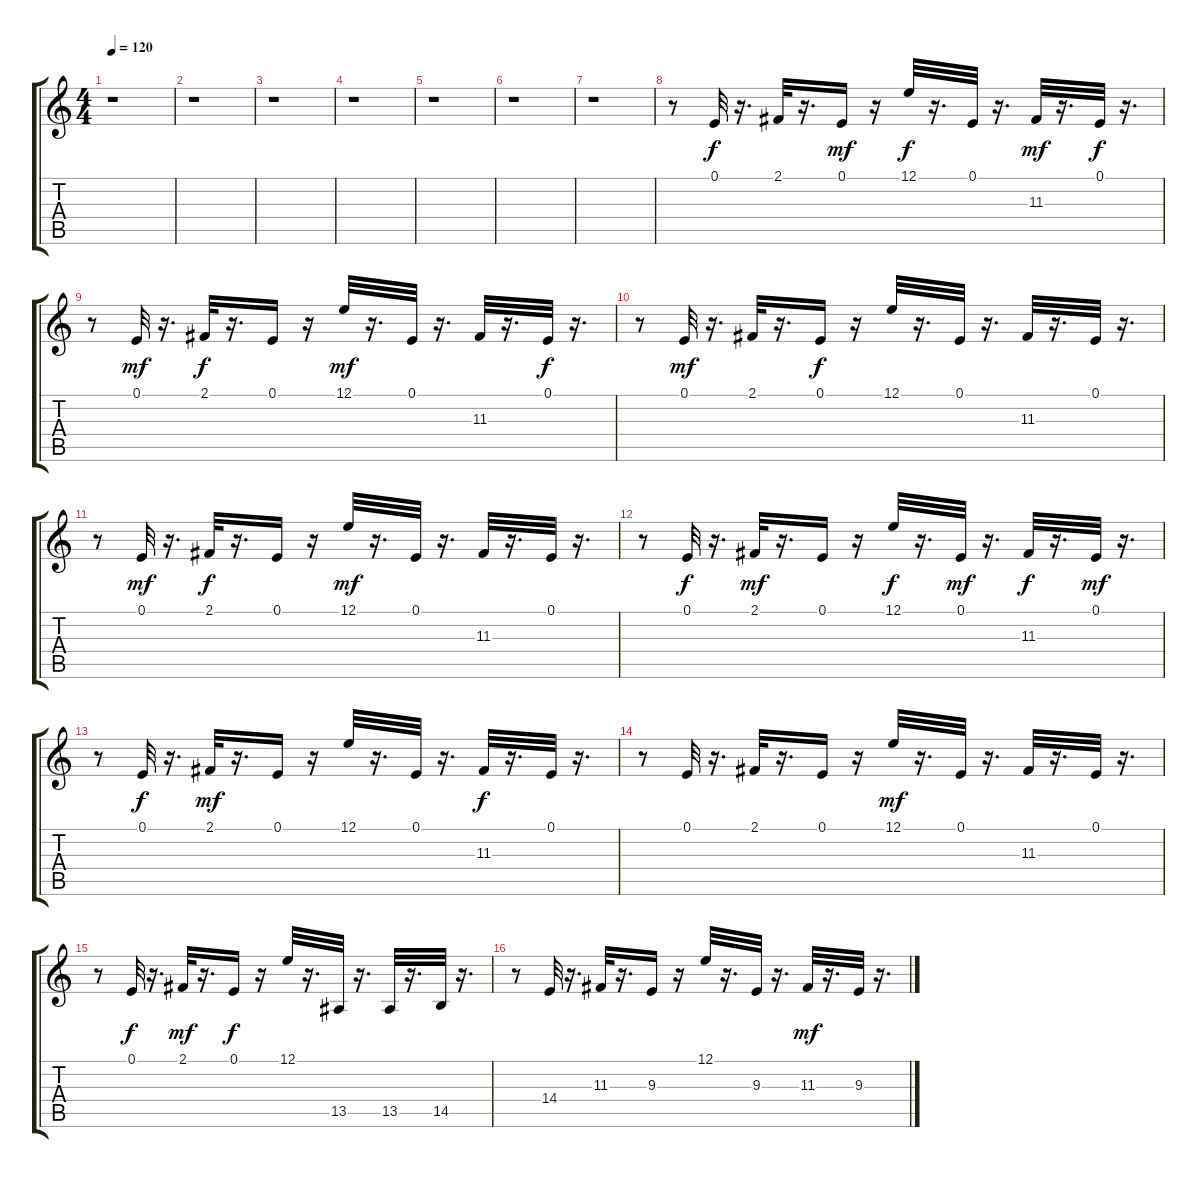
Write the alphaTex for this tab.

\track "" {instrument pad3polysynth}
\staff {score tabs}
\tuning (E4 B3 G3 D3 A2 E2) {hide}
\ts (4 4)
\tempo 120
\clef g2
\ks c
r.1{dy f} |
r.1 |
r.1 |
r.1 |
r.1 |
r.1 |
r.1 |
r.8 0.1.32 r.16{d} 2.1.32 r.16{d} 0.1.16{dy mf} r.16 12.1.32{dy f} r.16{d} 0.1.32 r.16{d} 11.3.32{dy mf} r.16{d} 0.1.32{dy f} r.16{d} |
r.8 0.1.32{dy mf} r.16{d} 2.1.32{dy f} r.16{d} 0.1.16 r.16 12.1.32{dy mf} r.16{d} 0.1.32 r.16{d} 11.3.32 r.16{d} 0.1.32{dy f} r.16{d} |
r.8 0.1.32{dy mf} r.16{d} 2.1.32 r.16{d} 0.1.16{dy f} r.16 12.1.32 r.16{d} 0.1.32 r.16{d} 11.3.32 r.16{d} 0.1.32 r.16{d} |
r.8 0.1.32{dy mf} r.16{d} 2.1.32{dy f} r.16{d} 0.1.16 r.16 12.1.32{dy mf} r.16{d} 0.1.32 r.16{d} 11.3.32 r.16{d} 0.1.32 r.16{d} |
r.8 0.1.32{dy f} r.16{d} 2.1.32{dy mf} r.16{d} 0.1.16 r.16 12.1.32{dy f} r.16{d} 0.1.32{dy mf} r.16{d} 11.3.32{dy f} r.16{d} 0.1.32{dy mf} r.16{d} |
r.8 0.1.32{dy f} r.16{d} 2.1.32{dy mf} r.16{d} 0.1.16 r.16 12.1.32 r.16{d} 0.1.32 r.16{d} 11.3.32{dy f} r.16{d} 0.1.32 r.16{d} |
r.8 0.1.32 r.16{d} 2.1.32 r.16{d} 0.1.16 r.16 12.1.32{dy mf} r.16{d} 0.1.32 r.16{d} 11.3.32 r.16{d} 0.1.32 r.16{d} |
r.8 0.1.32{dy f} r.16{d} 2.1.32{dy mf} r.16{d} 0.1.16{dy f} r.16 12.1.32 r.16{d} 13.5.32 r.16{d} 13.5.32 r.16{d} 14.5.32 r.16{d} |
r.8 14.4.32 r.16{d} 11.3.32 r.16{d} 9.3.16 r.16 12.1.32 r.16{d} 9.3.32 r.16{d} 11.3.32{dy mf} r.16{d} 9.3.32 r.16{d}
